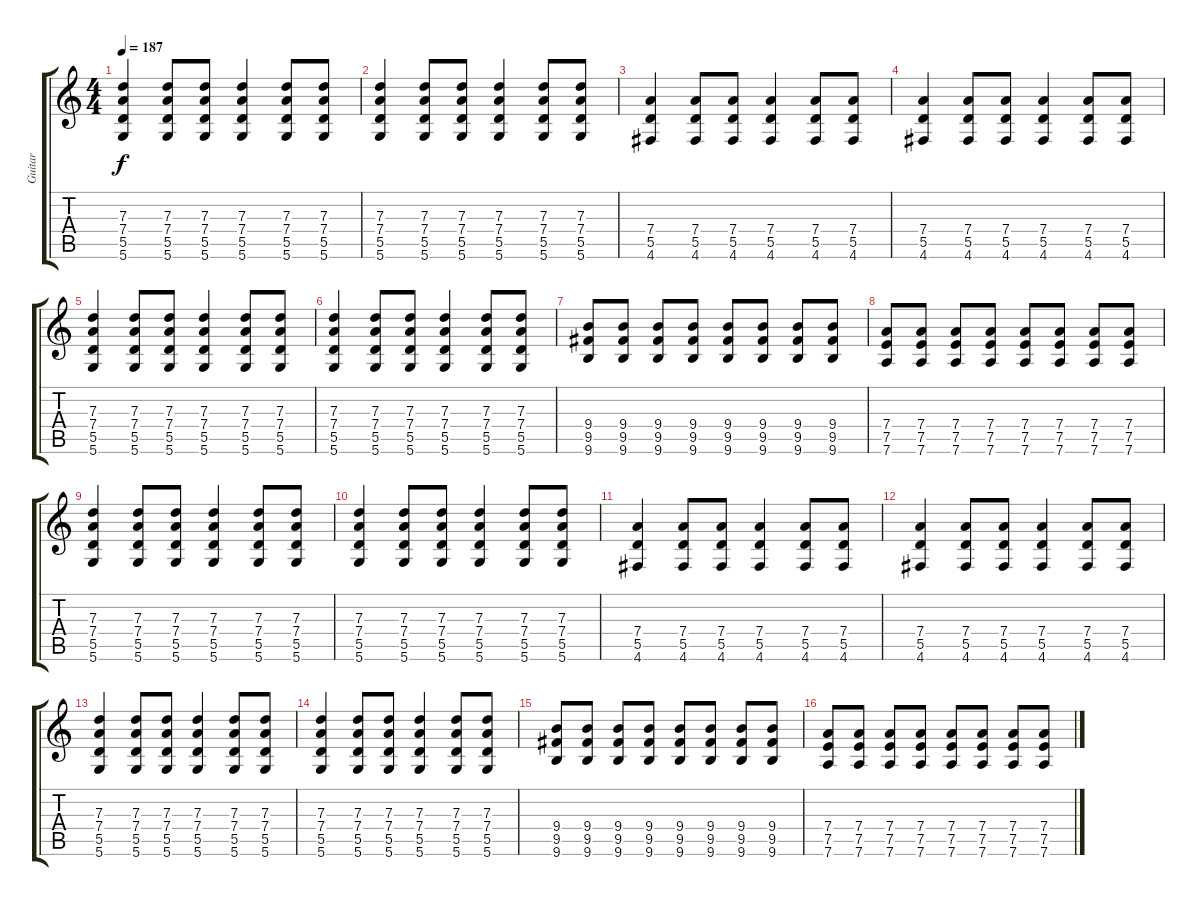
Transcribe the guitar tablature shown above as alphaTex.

\track ("Guitar" "Guitar") {instrument distortionguitar}
\staff {score tabs}
\tuning (E4 B3 G3 D3 A2 D2) {hide}
\ts (4 4)
\tempo 187
\clef g2
\ks c
(7.3 7.4 5.5 5.6).4{dy f} (7.3 7.4 5.5 5.6).8 (7.3 7.4 5.5 5.6).8 (7.3 7.4 5.5 5.6).4 (7.3 7.4 5.5 5.6).8 (7.3 7.4 5.5 5.6).8 |
(7.3 7.4 5.5 5.6).4 (7.3 7.4 5.5 5.6).8 (7.3 7.4 5.5 5.6).8 (7.3 7.4 5.5 5.6).4 (7.3 7.4 5.5 5.6).8 (7.3 7.4 5.5 5.6).8 |
(7.4 5.5 4.6).4 (7.4 5.5 4.6).8 (7.4 5.5 4.6).8 (7.4 5.5 4.6).4 (7.4 5.5 4.6).8 (7.4 5.5 4.6).8 |
(7.4 5.5 4.6).4 (7.4 5.5 4.6).8 (7.4 5.5 4.6).8 (7.4 5.5 4.6).4 (7.4 5.5 4.6).8 (7.4 5.5 4.6).8 |
(7.3 7.4 5.5 5.6).4 (7.3 7.4 5.5 5.6).8 (7.3 7.4 5.5 5.6).8 (7.3 7.4 5.5 5.6).4 (7.3 7.4 5.5 5.6).8 (7.3 7.4 5.5 5.6).8 |
(7.3 7.4 5.5 5.6).4 (7.3 7.4 5.5 5.6).8 (7.3 7.4 5.5 5.6).8 (7.3 7.4 5.5 5.6).4 (7.3 7.4 5.5 5.6).8 (7.3 7.4 5.5 5.6).8 |
(9.4 9.5 9.6).8 (9.4 9.5 9.6).8 (9.4 9.5 9.6).8 (9.4 9.5 9.6).8 (9.4 9.5 9.6).8 (9.4 9.5 9.6).8 (9.4 9.5 9.6).8 (9.4 9.5 9.6).8 |
(7.4 7.5 7.6).8 (7.4 7.5 7.6).8 (7.4 7.5 7.6).8 (7.4 7.5 7.6).8 (7.4 7.5 7.6).8 (7.4 7.5 7.6).8 (7.4 7.5 7.6).8 (7.4 7.5 7.6).8 |
(7.3 7.4 5.5 5.6).4 (7.3 7.4 5.5 5.6).8 (7.3 7.4 5.5 5.6).8 (7.3 7.4 5.5 5.6).4 (7.3 7.4 5.5 5.6).8 (7.3 7.4 5.5 5.6).8 |
(7.3 7.4 5.5 5.6).4 (7.3 7.4 5.5 5.6).8 (7.3 7.4 5.5 5.6).8 (7.3 7.4 5.5 5.6).4 (7.3 7.4 5.5 5.6).8 (7.3 7.4 5.5 5.6).8 |
(7.4 5.5 4.6).4 (7.4 5.5 4.6).8 (7.4 5.5 4.6).8 (7.4 5.5 4.6).4 (7.4 5.5 4.6).8 (7.4 5.5 4.6).8 |
(7.4 5.5 4.6).4 (7.4 5.5 4.6).8 (7.4 5.5 4.6).8 (7.4 5.5 4.6).4 (7.4 5.5 4.6).8 (7.4 5.5 4.6).8 |
(7.3 7.4 5.5 5.6).4 (7.3 7.4 5.5 5.6).8 (7.3 7.4 5.5 5.6).8 (7.3 7.4 5.5 5.6).4 (7.3 7.4 5.5 5.6).8 (7.3 7.4 5.5 5.6).8 |
(7.3 7.4 5.5 5.6).4 (7.3 7.4 5.5 5.6).8 (7.3 7.4 5.5 5.6).8 (7.3 7.4 5.5 5.6).4 (7.3 7.4 5.5 5.6).8 (7.3 7.4 5.5 5.6).8 |
(9.4 9.5 9.6).8 (9.4 9.5 9.6).8 (9.4 9.5 9.6).8 (9.4 9.5 9.6).8 (9.4 9.5 9.6).8 (9.4 9.5 9.6).8 (9.4 9.5 9.6).8 (9.4 9.5 9.6).8 |
(7.4 7.5 7.6).8 (7.4 7.5 7.6).8 (7.4 7.5 7.6).8 (7.4 7.5 7.6).8 (7.4 7.5 7.6).8 (7.4 7.5 7.6).8 (7.4 7.5 7.6).8 (7.4 7.5 7.6).8
